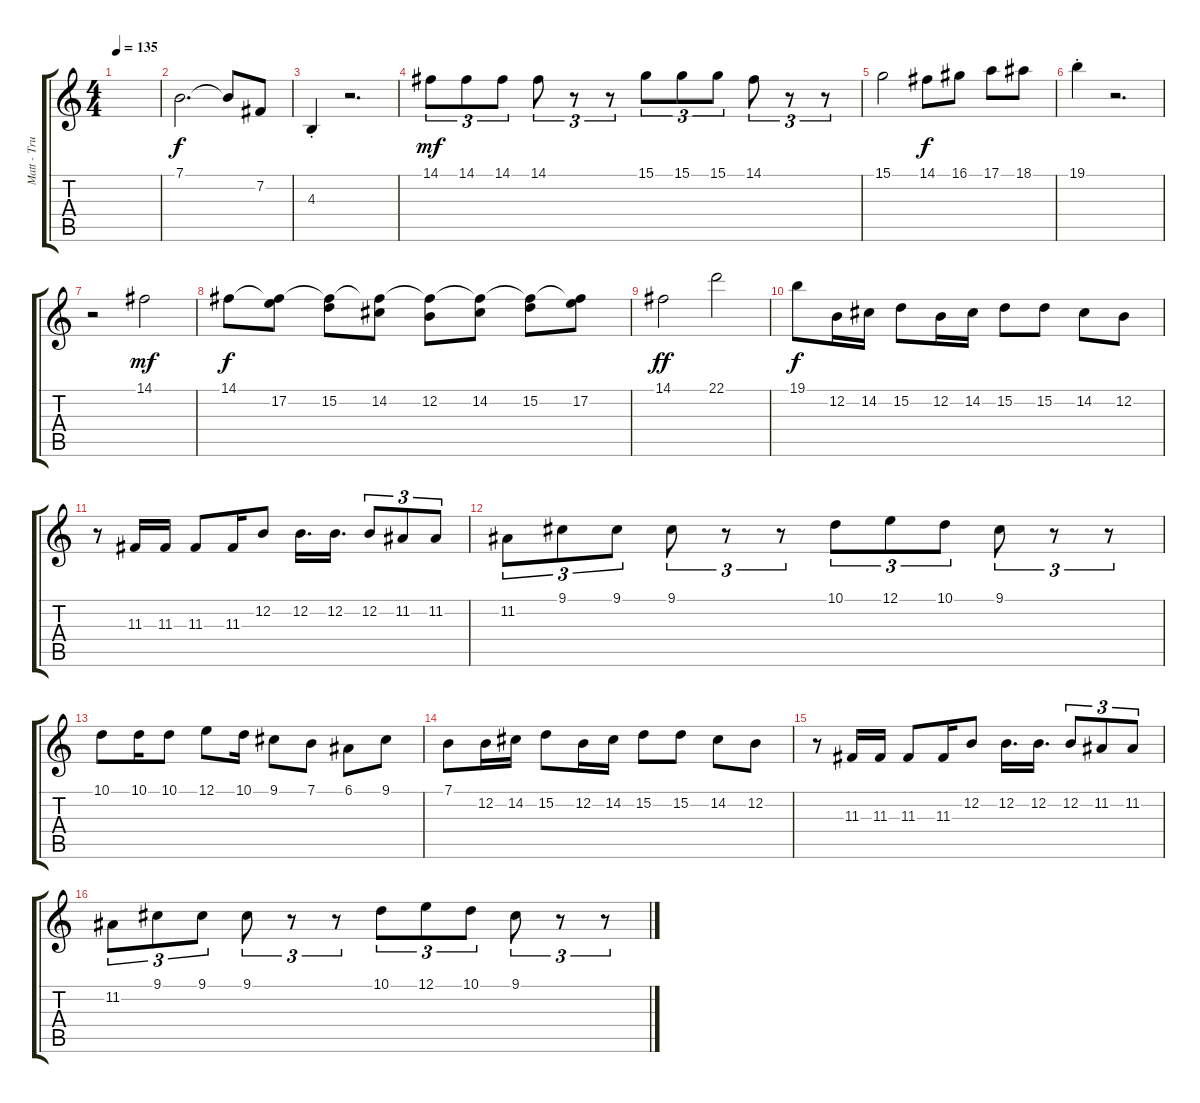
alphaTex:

\track ("Matt - Trumpet" "Matt - Tru") {instrument trumpet}
\staff {score tabs}
\tuning (E4 B3 G3 D3 A2 E2) {hide}
\ts (4 4)
\tempo 135
\clef g2
\ks c
|
7.1.2{d} 7.1{t}.8 7.2.8 |
4.3{st}.4 r.2{d} |
14.1.8{tu (3 2) dy mf} 14.1.8{tu (3 2)} 14.1.8{tu (3 2)} 14.1.8{tu (3 2)} r.8{tu (3 2)} r.8{tu (3 2)} 15.1.8{tu (3 2)} 15.1.8{tu (3 2)} 15.1.8{tu (3 2)} 14.1.8{tu (3 2)} r.8{tu (3 2)} r.8{tu (3 2)} |
15.1.2 14.1.8{dy f} 16.1.8 17.1.8 18.1.8 |
19.1{st}.4 r.2{d} |
r.2 14.1.2{dy mf} |
14.1.8{dy f} (14.1{t} 17.2).8 (14.1{t} 15.2).8 (14.1{t} 14.2).8 (14.1{t} 12.2).8 (14.1{t} 14.2).8 (14.1{t} 15.2).8 (14.1{t} 17.2).8 |
14.1.2{dy ff} 22.1.2 |
19.1.8{dy f} 12.2.16 14.2.16 15.2.8 12.2.16 14.2.16 15.2.8 15.2.8 14.2.8 12.2.8 |
r.8 11.3.16 11.3.16 11.3.8 11.3.16 12.2.8 12.2.16{d} 12.2.16{d} 12.2.8{tu (3 2)} 11.2.8{tu (3 2)} 11.2.8{tu (3 2)} |
11.2.8{tu (3 2)} 9.1.8{tu (3 2)} 9.1.8{tu (3 2)} 9.1.8{tu (3 2)} r.8{tu (3 2)} r.8{tu (3 2)} 10.1.8{tu (3 2)} 12.1.8{tu (3 2)} 10.1.8{tu (3 2)} 9.1.8{tu (3 2)} r.8{tu (3 2)} r.8{tu (3 2)} |
10.1.8 10.1.16 10.1.8 12.1.8 10.1.16 9.1.8 7.1.8 6.1.8 9.1.8 |
7.1.8 12.2.16 14.2.16 15.2.8 12.2.16 14.2.16 15.2.8 15.2.8 14.2.8 12.2.8 |
r.8 11.3.16 11.3.16 11.3.8 11.3.16 12.2.8 12.2.16{d} 12.2.16{d} 12.2.8{tu (3 2)} 11.2.8{tu (3 2)} 11.2.8{tu (3 2)} |
11.2.8{tu (3 2)} 9.1.8{tu (3 2)} 9.1.8{tu (3 2)} 9.1.8{tu (3 2)} r.8{tu (3 2)} r.8{tu (3 2)} 10.1.8{tu (3 2)} 12.1.8{tu (3 2)} 10.1.8{tu (3 2)} 9.1.8{tu (3 2)} r.8{tu (3 2)} r.8{tu (3 2)}
